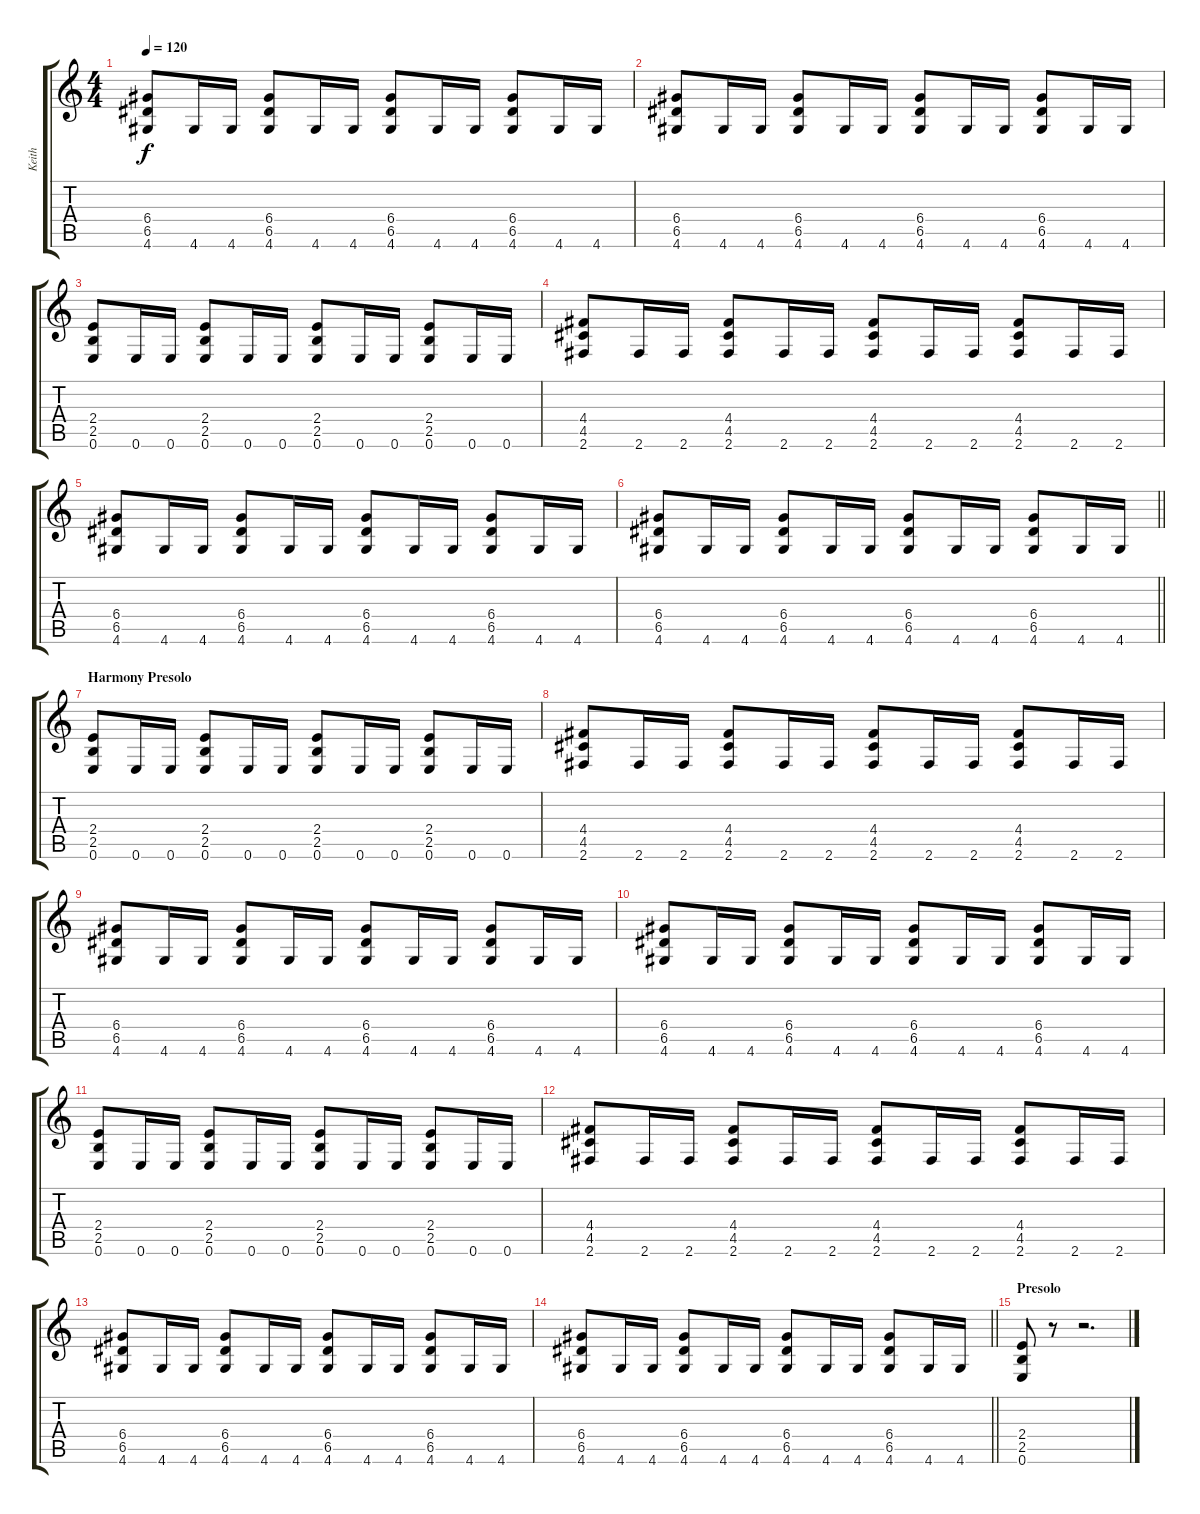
\track ("Keith" "Keith") {instrument distortionguitar}
\staff {score tabs}
\tuning (E4 B3 G3 D3 A2 E2) {hide}
\ts (4 4)
\tempo 120
\clef g2
\ks c
(6.4 6.5 4.6).8{dy f} 4.6.16 4.6.16 (6.4 6.5 4.6).8 4.6.16 4.6.16 (6.4 6.5 4.6).8 4.6.16 4.6.16 (6.4 6.5 4.6).8 4.6.16 4.6.16 |
(6.4 6.5 4.6).8 4.6.16 4.6.16 (6.4 6.5 4.6).8 4.6.16 4.6.16 (6.4 6.5 4.6).8 4.6.16 4.6.16 (6.4 6.5 4.6).8 4.6.16 4.6.16 |
(2.4 2.5 0.6).8 0.6.16 0.6.16 (2.4 2.5 0.6).8 0.6.16 0.6.16 (2.4 2.5 0.6).8 0.6.16 0.6.16 (2.4 2.5 0.6).8 0.6.16 0.6.16 |
(4.4 4.5 2.6).8 2.6.16 2.6.16 (4.4 4.5 2.6).8 2.6.16 2.6.16 (4.4 4.5 2.6).8 2.6.16 2.6.16 (4.4 4.5 2.6).8 2.6.16 2.6.16 |
(6.4 6.5 4.6).8 4.6.16 4.6.16 (6.4 6.5 4.6).8 4.6.16 4.6.16 (6.4 6.5 4.6).8 4.6.16 4.6.16 (6.4 6.5 4.6).8 4.6.16 4.6.16 |
\barLineRight lightlight
(6.4 6.5 4.6).8 4.6.16 4.6.16 (6.4 6.5 4.6).8 4.6.16 4.6.16 (6.4 6.5 4.6).8 4.6.16 4.6.16 (6.4 6.5 4.6).8 4.6.16 4.6.16 |
\section ("" "Harmony Presolo")
(2.4 2.5 0.6).8 0.6.16 0.6.16 (2.4 2.5 0.6).8 0.6.16 0.6.16 (2.4 2.5 0.6).8 0.6.16 0.6.16 (2.4 2.5 0.6).8 0.6.16 0.6.16 |
(4.4 4.5 2.6).8 2.6.16 2.6.16 (4.4 4.5 2.6).8 2.6.16 2.6.16 (4.4 4.5 2.6).8 2.6.16 2.6.16 (4.4 4.5 2.6).8 2.6.16 2.6.16 |
(6.4 6.5 4.6).8 4.6.16 4.6.16 (6.4 6.5 4.6).8 4.6.16 4.6.16 (6.4 6.5 4.6).8 4.6.16 4.6.16 (6.4 6.5 4.6).8 4.6.16 4.6.16 |
(6.4 6.5 4.6).8 4.6.16 4.6.16 (6.4 6.5 4.6).8 4.6.16 4.6.16 (6.4 6.5 4.6).8 4.6.16 4.6.16 (6.4 6.5 4.6).8 4.6.16 4.6.16 |
(2.4 2.5 0.6).8 0.6.16 0.6.16 (2.4 2.5 0.6).8 0.6.16 0.6.16 (2.4 2.5 0.6).8 0.6.16 0.6.16 (2.4 2.5 0.6).8 0.6.16 0.6.16 |
(4.4 4.5 2.6).8 2.6.16 2.6.16 (4.4 4.5 2.6).8 2.6.16 2.6.16 (4.4 4.5 2.6).8 2.6.16 2.6.16 (4.4 4.5 2.6).8 2.6.16 2.6.16 |
(6.4 6.5 4.6).8 4.6.16 4.6.16 (6.4 6.5 4.6).8 4.6.16 4.6.16 (6.4 6.5 4.6).8 4.6.16 4.6.16 (6.4 6.5 4.6).8 4.6.16 4.6.16 |
\barLineRight lightlight
(6.4 6.5 4.6).8 4.6.16 4.6.16 (6.4 6.5 4.6).8 4.6.16 4.6.16 (6.4 6.5 4.6).8 4.6.16 4.6.16 (6.4 6.5 4.6).8 4.6.16 4.6.16 |
\section ("" "Presolo")
(2.4 2.5 0.6).8 r.8 r.2{d}
